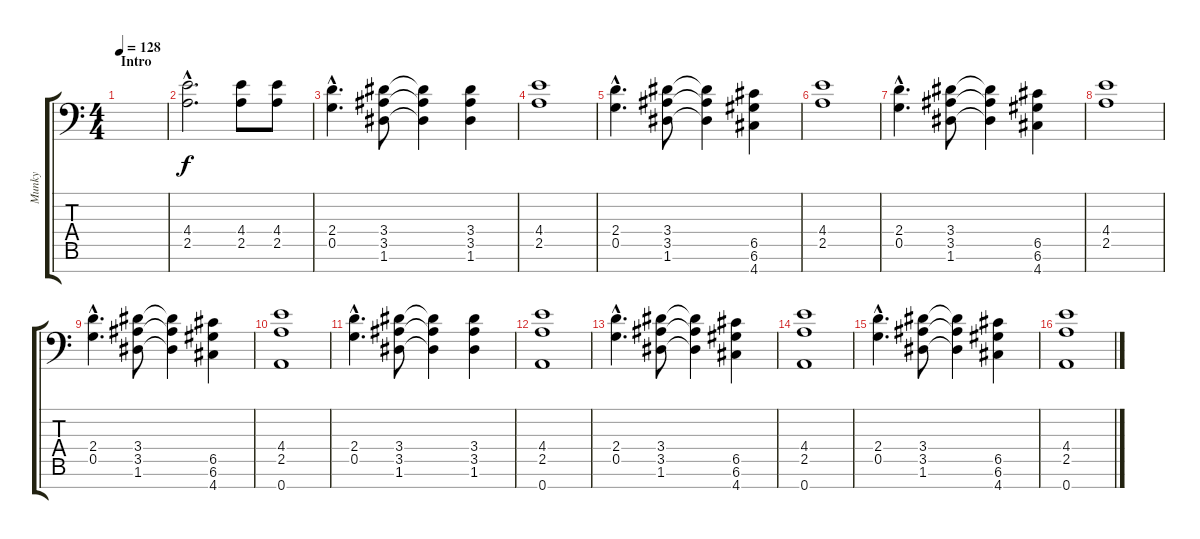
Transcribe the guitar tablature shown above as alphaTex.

\track ("Munky" "Munky") {instrument distortionguitar}
\staff {score tabs}
\tuning (E4 A3 F3 C3 G2 D2 A1) {hide}
\ts (4 4)
\section ("" "Intro")
\tempo 128
\clef f4
\ks c
|
(4.4{hac} 2.5{hac}).2{d} (4.4 2.5).8 (4.4 2.5).8 |
(2.4{hac} 0.5{hac}).4{d} (3.4 3.5 1.6).8 (3.4{t} 3.5{t} 1.6{t}).4 (3.4 3.5 1.6).4 |
(4.4 2.5).1 |
(2.4{hac} 0.5{hac}).4{d} (3.4 3.5 1.6).8 (3.4{t} 3.5{t} 1.6{t}).4 (6.5 6.6 4.7).4 |
(4.4 2.5).1 |
(2.4{hac} 0.5{hac}).4{d} (3.4 3.5 1.6).8 (3.4{t} 3.5{t} 1.6{t}).4 (6.5 6.6 4.7).4 |
(4.4 2.5).1 |
(2.4{hac} 0.5{hac}).4{d} (3.4 3.5 1.6).8 (3.4{t} 3.5{t} 1.6{t}).4 (6.5 6.6 4.7).4 |
(4.4 2.5 0.7).1 |
(2.4{hac} 0.5{hac}).4{d} (3.4 3.5 1.6).8 (3.4{t} 3.5{t} 1.6{t}).4 (3.4 3.5 1.6).4 |
(4.4 2.5 0.7).1 |
(2.4{hac} 0.5{hac}).4{d} (3.4 3.5 1.6).8 (3.4{t} 3.5{t} 1.6{t}).4 (6.5 6.6 4.7).4 |
(4.4 2.5 0.7).1 |
(2.4{hac} 0.5{hac}).4{d} (3.4 3.5 1.6).8 (3.4{t} 3.5{t} 1.6{t}).4 (6.5 6.6 4.7).4 |
(4.4 2.5 0.7).1
